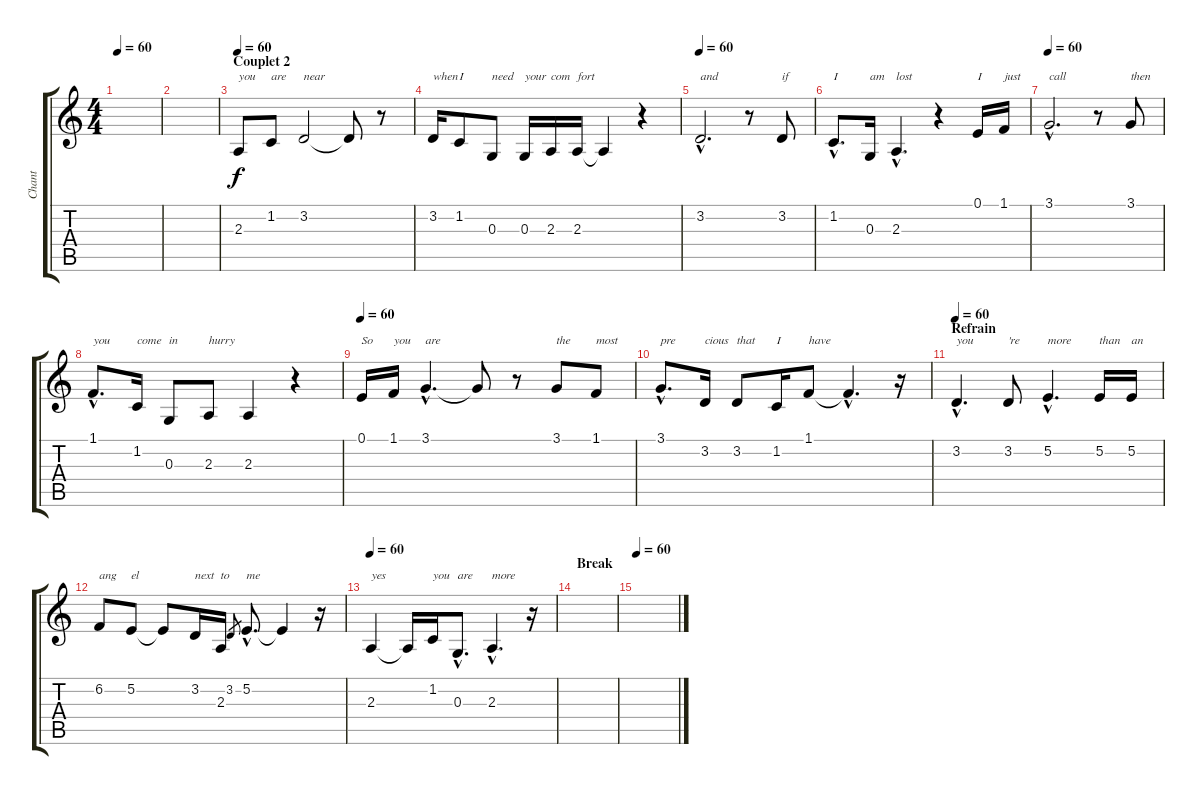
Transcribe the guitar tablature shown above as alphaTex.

\track ("Chant" "Chant") {instrument lead6voice}
\staff {score tabs}
\tuning (E4 B3 G3 D3 A2 E2) {hide}
\ts (4 4)
\tempo 60
\clef g2
\ks c
|
|
\section ("" "Couplet 2")
\tempo 60
2.3.8{txt "you"} 1.2.8{txt "are"} 3.2.2{txt "near"} 3.2{t}.8 r.8 |
3.2.16{txt "when"} 1.2.8{txt "I"} 0.3.8{txt "need"} 0.3.16{txt "your"} 2.3.16{txt "com"} 2.3.16{txt "fort"} 2.3{t}.4 r.4 |
\tempo 60
3.2{hac}.2{d txt "and"} r.8 3.2.8{txt "if"} |
1.2{hac}.8{d txt "I"} 0.3.16{txt "am"} 2.3{hac}.4{d txt "lost"} r.4 0.1.16{txt "I"} 1.1.16{txt "just"} |
\tempo 60
3.1{hac}.2{d txt "call"} r.8 3.1.8{txt "then"} |
1.1{hac}.8{d txt "you"} 1.2.16{txt "come"} 0.3.8{txt "in"} 2.3.8{txt "hurry"} 2.3.4 r.4 |
\tempo 60
0.1.16{txt "So"} 1.1.16{txt "you"} 3.1{hac}.4{d txt "are"} 3.1{t}.8 r.8 3.1.8{txt "the"} 1.1.8{txt "most"} |
3.1{hac}.8{d txt "pre"} 3.2.16{txt "cious"} 3.2.8{txt "that"} 1.2.16{txt "I"} 1.1.8{txt "have"} 1.1{hac t}.4{d} r.16 |
\section ("" "Refrain")
\tempo 60
3.2{hac}.4{d txt "you"} 3.2.8{txt "'re"} 5.2{hac}.4{d txt "more"} 5.2.16{txt "than"} 5.2.16{txt "an"} |
6.2.8{txt "ang"} 5.2.8{txt "el"} 5.2{t}.8 3.2.16{txt "next "} 2.3.16{txt "to"} 3.2.8{gr} 5.2{hac}.8{d txt "me"} 5.2{t}.4 r.16 |
\tempo 60
2.3.4{txt "yes"} 2.3{t}.16 1.2.16{txt "you"} 0.3{hac}.8{d txt "are"} 2.3{hac}.4{d txt "more"} r.16 |
\section ("" "Break")
|
\tempo 60
